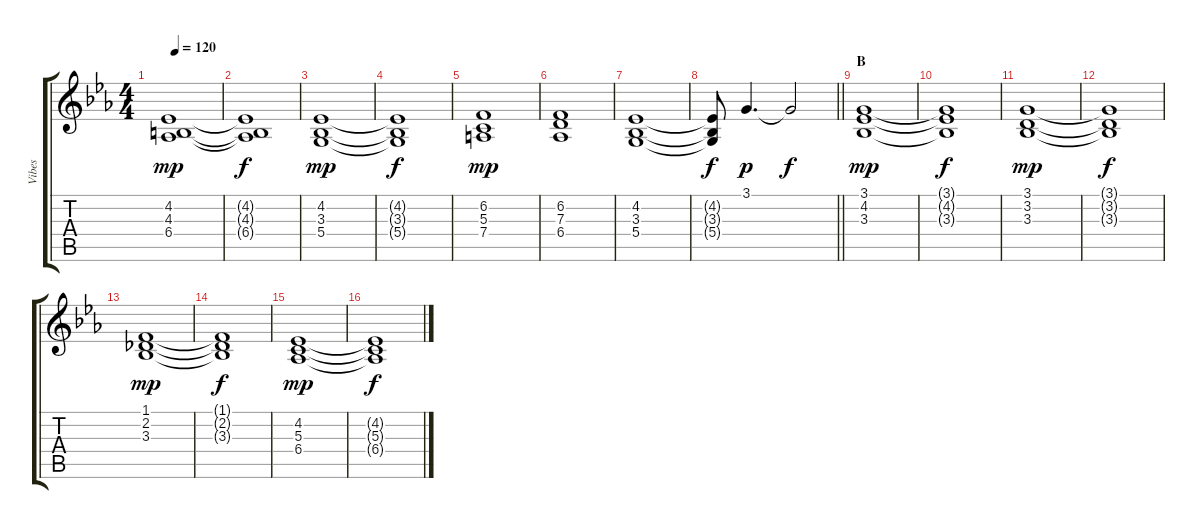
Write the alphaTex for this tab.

\track ("Vibes" "Vibes") {instrument vibraphone bank 255}
\staff {score tabs}
\tuning (E4 B3 G3 D3 A2 E2) {hide}
\ts (4 4)
\tempo 120
\clef g2
\ks eb
(4.2 4.3 6.4).1{dy mp} |
(4.2{t} 4.3{t} 6.4{t}).1{dy f} |
(4.2 3.3 5.4).1{dy mp} |
(4.2{t} 3.3{t} 5.4{t}).1{dy f} |
(6.2 5.3 7.4).1{dy mp} |
(6.2 7.3 6.4).1 |
(4.2 3.3 5.4).1 |
\barLineRight lightlight
(4.2{t} 3.3{t} 5.4{t}).8{dy f} 3.1.4{d dy p} 3.1{t}.2{dy f} |
\section ("" "B")
(3.1 4.2 3.3).1{dy mp} |
(3.1{t} 4.2{t} 3.3{t}).1{dy f} |
(3.1 3.2 3.3).1{dy mp} |
(3.1{t} 3.2{t} 3.3{t}).1{dy f} |
(1.1 2.2 3.3).1{dy mp} |
(1.1{t} 2.2{t} 3.3{t}).1{dy f} |
(4.2 5.3 6.4).1{dy mp} |
(4.2{t} 5.3{t} 6.4{t}).1{dy f}
